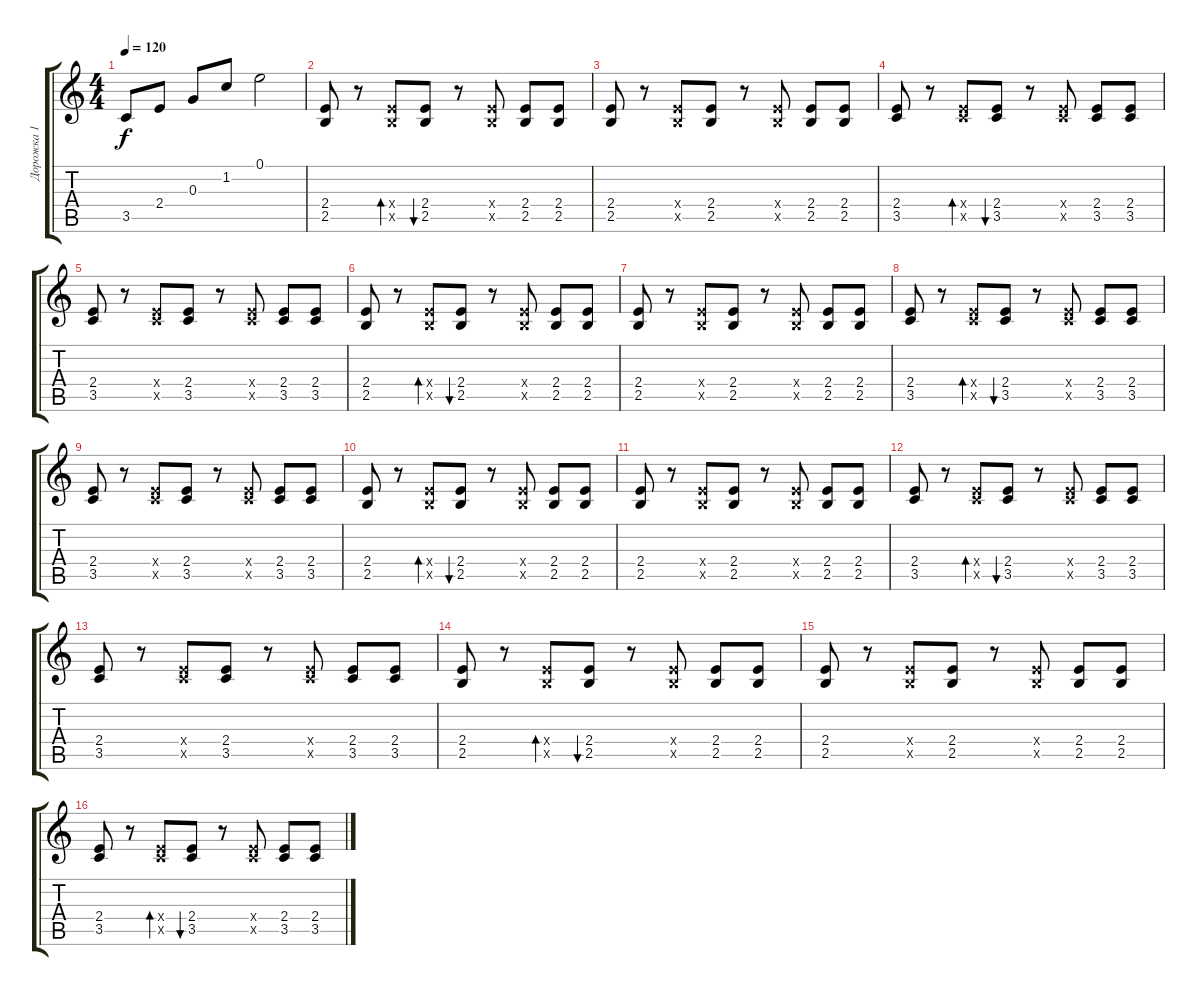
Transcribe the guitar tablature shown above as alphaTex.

\track ("Дорожка 1" "Дорожка 1") {instrument acousticguitarsteel}
\staff {score tabs}
\tuning (E4 B3 G3 D3 A2 E2) {hide}
\ts (4 4)
\tempo 120
\clef g2
\ks c
3.5.8{dy f} 2.4.8 0.3.8 1.2.8 0.1.2 |
(2.4 2.5).8 r.8 (2.4{x} 2.5{x}).8{bd 60} (2.4 2.5).8{bu 60} r.8 (2.4{x} 2.5{x}).8 (2.4 2.5).8 (2.4 2.5).8 |
(2.4 2.5).8 r.8 (2.4{x} 2.5{x}).8 (2.4 2.5).8 r.8 (2.4{x} 2.5{x}).8 (2.4 2.5).8 (2.4 2.5).8 |
(2.4 3.5).8 r.8 (2.4{x} 3.5{x}).8{bd 60} (2.4 3.5).8{bu 60} r.8 (2.4{x} 3.5{x}).8 (2.4 3.5).8 (2.4 3.5).8 |
(2.4 3.5).8 r.8 (2.4{x} 3.5{x}).8 (2.4 3.5).8 r.8 (2.4{x} 3.5{x}).8 (2.4 3.5).8 (2.4 3.5).8 |
(2.4 2.5).8 r.8 (2.4{x} 2.5{x}).8{bd 60} (2.4 2.5).8{bu 60} r.8 (2.4{x} 2.5{x}).8 (2.4 2.5).8 (2.4 2.5).8 |
(2.4 2.5).8 r.8 (2.4{x} 2.5{x}).8 (2.4 2.5).8 r.8 (2.4{x} 2.5{x}).8 (2.4 2.5).8 (2.4 2.5).8 |
(2.4 3.5).8 r.8 (2.4{x} 3.5{x}).8{bd 60} (2.4 3.5).8{bu 60} r.8 (2.4{x} 3.5{x}).8 (2.4 3.5).8 (2.4 3.5).8 |
(2.4 3.5).8 r.8 (2.4{x} 3.5{x}).8 (2.4 3.5).8 r.8 (2.4{x} 3.5{x}).8 (2.4 3.5).8 (2.4 3.5).8 |
(2.4 2.5).8 r.8 (2.4{x} 2.5{x}).8{bd 60} (2.4 2.5).8{bu 60} r.8 (2.4{x} 2.5{x}).8 (2.4 2.5).8 (2.4 2.5).8 |
(2.4 2.5).8 r.8 (2.4{x} 2.5{x}).8 (2.4 2.5).8 r.8 (2.4{x} 2.5{x}).8 (2.4 2.5).8 (2.4 2.5).8 |
(2.4 3.5).8 r.8 (2.4{x} 3.5{x}).8{bd 60} (2.4 3.5).8{bu 60} r.8 (2.4{x} 3.5{x}).8 (2.4 3.5).8 (2.4 3.5).8 |
(2.4 3.5).8 r.8 (2.4{x} 3.5{x}).8 (2.4 3.5).8 r.8 (2.4{x} 3.5{x}).8 (2.4 3.5).8 (2.4 3.5).8 |
(2.4 2.5).8 r.8 (2.4{x} 2.5{x}).8{bd 60} (2.4 2.5).8{bu 60} r.8 (2.4{x} 2.5{x}).8 (2.4 2.5).8 (2.4 2.5).8 |
(2.4 2.5).8 r.8 (2.4{x} 2.5{x}).8 (2.4 2.5).8 r.8 (2.4{x} 2.5{x}).8 (2.4 2.5).8 (2.4 2.5).8 |
(2.4 3.5).8 r.8 (2.4{x} 3.5{x}).8{bd 60} (2.4 3.5).8{bu 60} r.8 (2.4{x} 3.5{x}).8 (2.4 3.5).8 (2.4 3.5).8
